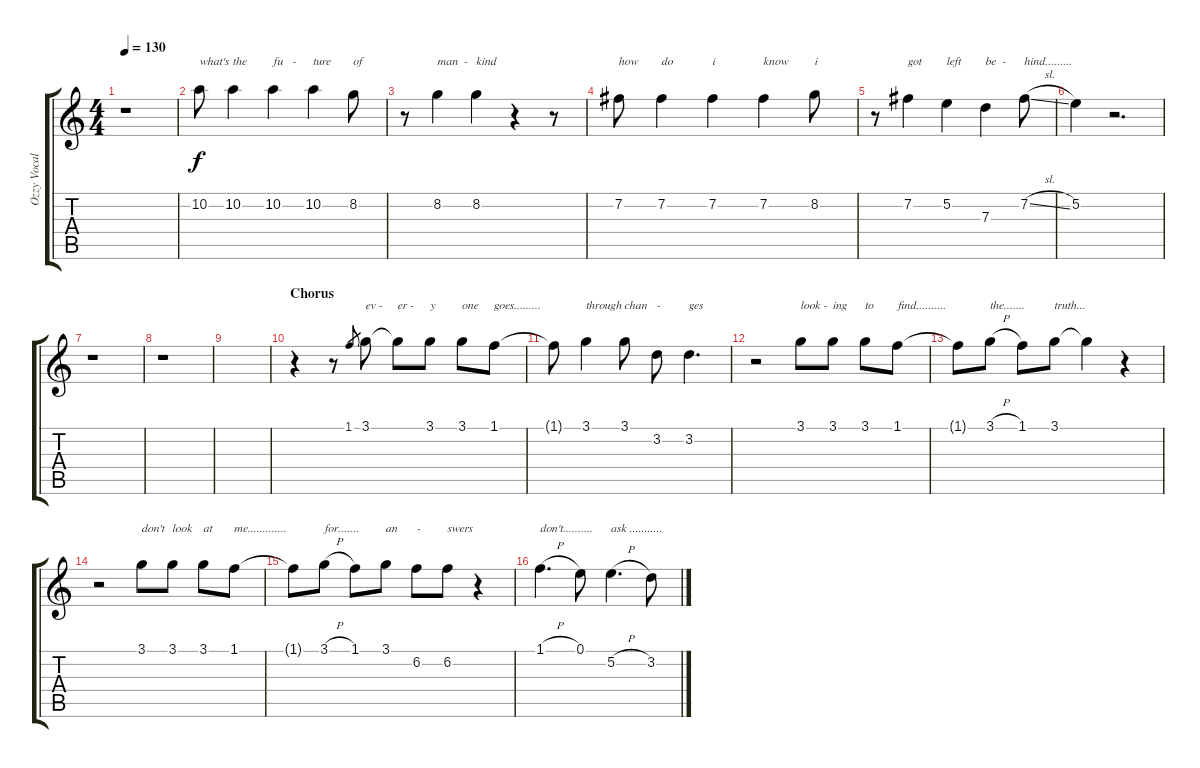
\track ("Ozzy Vocal" "Ozzy Vocal") {instrument electricguitarclean}
\staff {score tabs}
\tuning (E4 B3 G3 D3 A2 E2) {hide}
\ts (4 4)
\tempo 130
\clef g2
\ks c
r.1{dy f} |
10.2.8{txt "what's"} 10.2.4{txt "the"} 10.2.4{txt "fu   -"} 10.2.4{txt "ture"} 8.2.8{txt "of"} |
r.8 8.2.4{txt "man  -"} 8.2.4{txt "kind"} r.4 r.8 |
7.2.8{txt "how"} 7.2.4{txt "do"} 7.2.4{txt "i"} 7.2.4{txt "know"} 8.2.8{txt "i"} |
r.8 7.2.4{txt "got"} 5.2.4{txt "left"} 7.3.4{txt "be  -"} 7.2{sl}.8{txt "hind........."} |
5.2.4 r.2{d} |
r.1 |
r.1 |
|
\section ("" "Chorus")
r.4 r.8 1.1.8{gr} 3.1.8{txt "ev -"} 3.1{t}.8{txt "er -"} 3.1.8{txt "y"} 3.1.8{txt "one"} 1.1.8{txt "goes........."} |
1.1{t}.8 3.1.4{txt "through"} 3.1.8{txt "chan"} 3.2.8{txt "-"} 3.2.4{d txt "ges"} |
r.2 3.1.8{txt "look -"} 3.1.8{txt "ing"} 3.1.8{txt "to"} 1.1.8{txt "find.........."} |
1.1{t}.8 3.1{h}.8{txt "the......."} 1.1.8 3.1.8{txt "truth..."} 3.1{t}.4 r.4 |
r.2 3.1.8{txt "don't"} 3.1.8{txt "look"} 3.1.8{txt "at"} 1.1.8{txt "me............."} |
1.1{t}.8 3.1{h}.8{txt "for......."} 1.1.8 3.1.8{txt "an"} 6.2.8{txt "-"} 6.2.8{txt "swers"} r.4 |
1.1{h}.4{d txt "don't.........."} 0.1.8 5.2{h}.4{d txt "ask ..........."} 3.2.8
